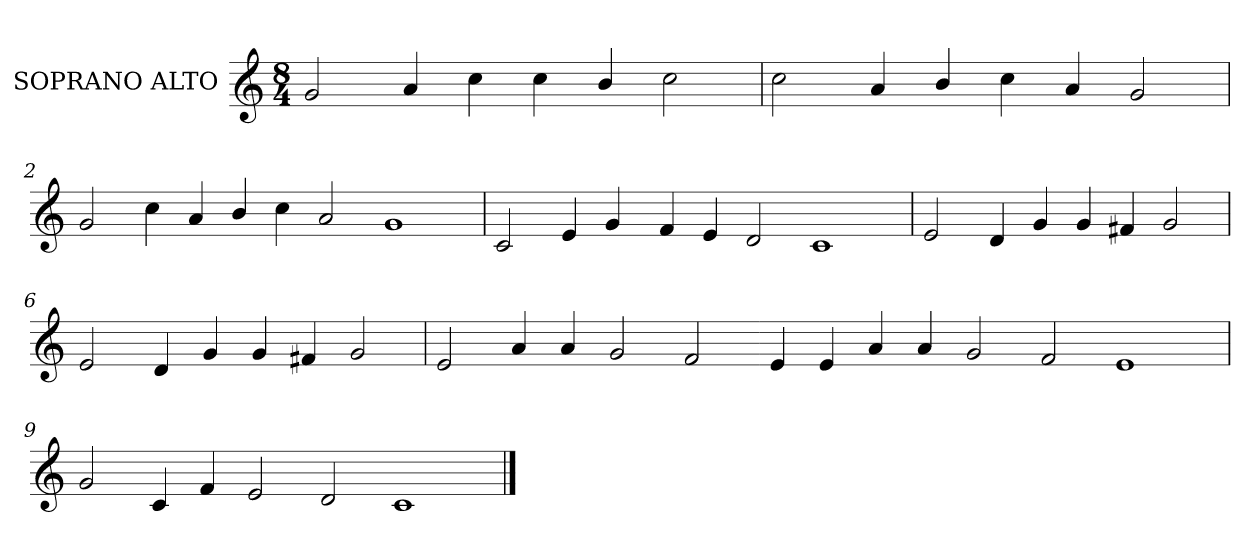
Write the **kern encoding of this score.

**kern
*part1
*staff1
*I"SOPRANO ALTO
*I'S. A.
!!LO:PB:g=z
*clefG2
*k[]
*C:
*M8/4
=
2gi/
4ai/
4cci\
4cci\
4bi/
2cci\
=1
2cci\
4ai/
4bi/
4cci\
4ai/
2gi/
!!LO:LB:g=z
=2
2gi/
4cci\
4ai/
4bi/
4cci\
2ai/
1gi
=3
2ci/
4ei/
4gi/
!!LO:LB:g=z
=4-
4fi/
4ei/
2di/
1ci
=5
2ei/
4di/
4gi/
4gi/
4f#Xi/
2gi/
!!LO:LB:g=z
=6
2ei/
4di/
4gi/
4gi/
4f#Xi/
2gi/
=7
2ei/
4ai/
4ai/
2gi/
2fi/
!!LO:LB:g=z
=8-
4ei/
4ei/
4ai/
4ai/
2gi/
2fi/
1ei
=9
2gi/
4ci/
4fi/
2ei/
2di/
1ci
==
*-
